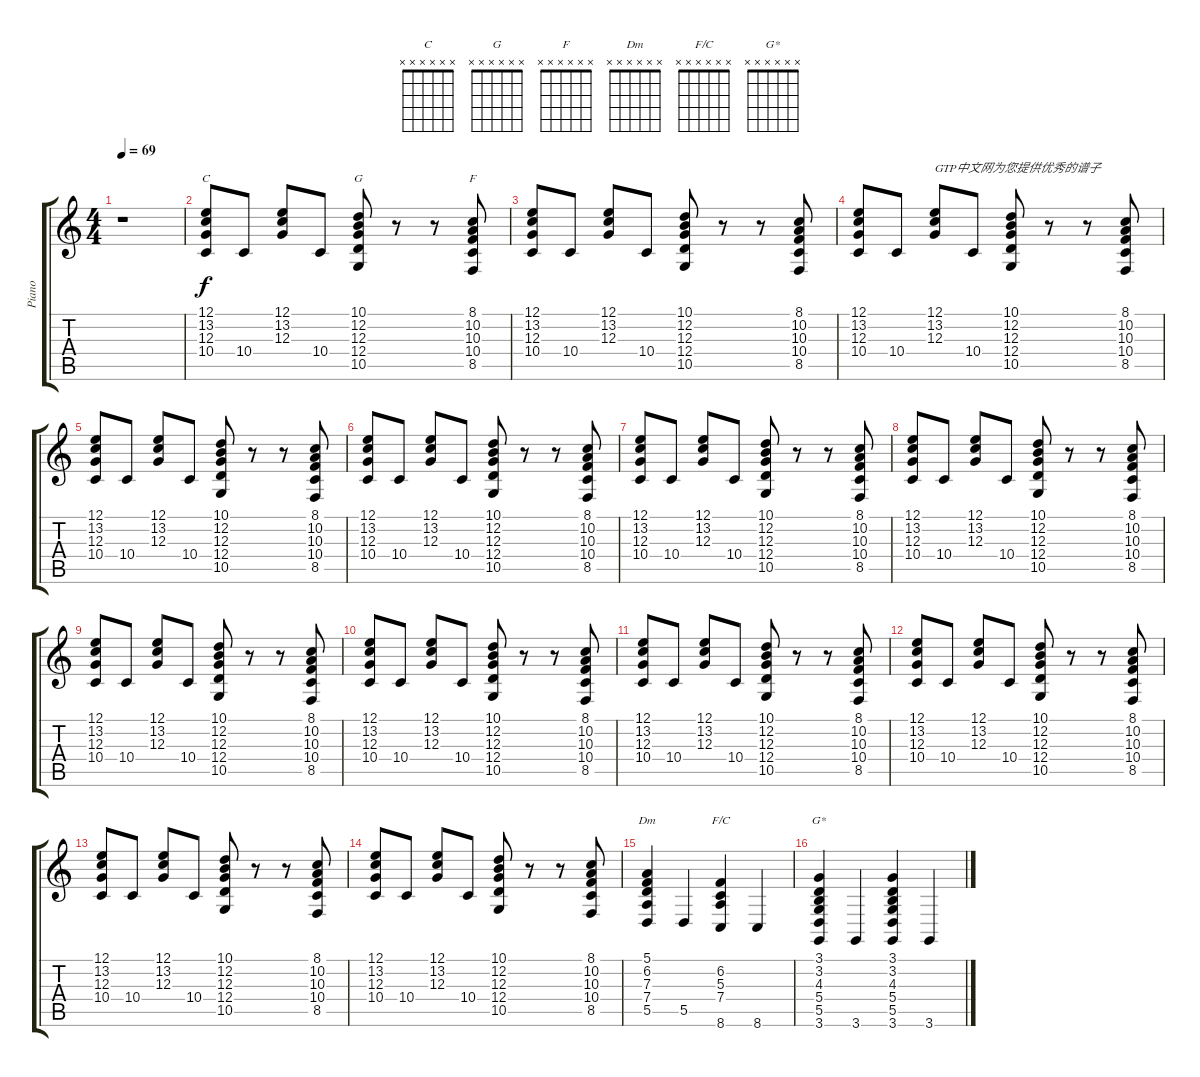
\track ("Piano" "Piano") {instrument acousticgrandpiano}
\staff {score tabs}
\tuning (E4 B3 G3 D3 A2 E2) {hide}
\chord ("C" x x x x x x)
\chord ("G" x x x x x x)
\chord ("F" x x x x x x)
\chord ("Dm" x x x x x x)
\chord ("F/C" x x x x x x)
\chord ("G*" x x x x x x)
\ts (4 4)
\tempo 69
\clef g2
\ks c
r.1{dy f instrument acousticgrandpiano} |
(12.1 13.2 12.3 10.4).8{ch "C"} 10.4.8 (12.1 13.2 12.3).8 10.4.8 (10.1 12.2 12.3 12.4 10.5).8{ch "G"} r.8 r.8 (8.1 10.2 10.3 10.4 8.5).8{ch "F"} |
(12.1 13.2 12.3 10.4).8 10.4.8 (12.1 13.2 12.3).8 10.4.8 (10.1 12.2 12.3 12.4 10.5).8 r.8 r.8 (8.1 10.2 10.3 10.4 8.5).8 |
(12.1 13.2 12.3 10.4).8 10.4.8 (12.1 13.2 12.3).8{txt "GTP中文网为您提供优秀的谱子"} 10.4.8 (10.1 12.2 12.3 12.4 10.5).8 r.8 r.8 (8.1 10.2 10.3 10.4 8.5).8 |
(12.1 13.2 12.3 10.4).8 10.4.8 (12.1 13.2 12.3).8 10.4.8 (10.1 12.2 12.3 12.4 10.5).8 r.8 r.8 (8.1 10.2 10.3 10.4 8.5).8 |
(12.1 13.2 12.3 10.4).8 10.4.8 (12.1 13.2 12.3).8 10.4.8 (10.1 12.2 12.3 12.4 10.5).8 r.8 r.8 (8.1 10.2 10.3 10.4 8.5).8 |
(12.1 13.2 12.3 10.4).8 10.4.8 (12.1 13.2 12.3).8 10.4.8 (10.1 12.2 12.3 12.4 10.5).8 r.8 r.8 (8.1 10.2 10.3 10.4 8.5).8 |
(12.1 13.2 12.3 10.4).8 10.4.8 (12.1 13.2 12.3).8 10.4.8 (10.1 12.2 12.3 12.4 10.5).8 r.8 r.8 (8.1 10.2 10.3 10.4 8.5).8 |
(12.1 13.2 12.3 10.4).8 10.4.8 (12.1 13.2 12.3).8 10.4.8 (10.1 12.2 12.3 12.4 10.5).8 r.8 r.8 (8.1 10.2 10.3 10.4 8.5).8 |
(12.1 13.2 12.3 10.4).8 10.4.8 (12.1 13.2 12.3).8 10.4.8 (10.1 12.2 12.3 12.4 10.5).8 r.8 r.8 (8.1 10.2 10.3 10.4 8.5).8 |
(12.1 13.2 12.3 10.4).8 10.4.8 (12.1 13.2 12.3).8 10.4.8 (10.1 12.2 12.3 12.4 10.5).8 r.8 r.8 (8.1 10.2 10.3 10.4 8.5).8 |
(12.1 13.2 12.3 10.4).8 10.4.8 (12.1 13.2 12.3).8 10.4.8 (10.1 12.2 12.3 12.4 10.5).8 r.8 r.8 (8.1 10.2 10.3 10.4 8.5).8 |
(12.1 13.2 12.3 10.4).8 10.4.8 (12.1 13.2 12.3).8 10.4.8 (10.1 12.2 12.3 12.4 10.5).8 r.8 r.8 (8.1 10.2 10.3 10.4 8.5).8 |
(12.1 13.2 12.3 10.4).8 10.4.8 (12.1 13.2 12.3).8 10.4.8 (10.1 12.2 12.3 12.4 10.5).8 r.8 r.8 (8.1 10.2 10.3 10.4 8.5).8 |
(5.1 6.2 7.3 7.4 5.5).4{ch "Dm"} 5.5.4 (6.2 5.3 7.4 8.6).4{ch "F/C"} 8.6.4 |
(3.1 3.2 4.3 5.4 5.5 3.6).4{ch "G*"} 3.6.4 (3.1 3.2 4.3 5.4 5.5 3.6).4 3.6.4
